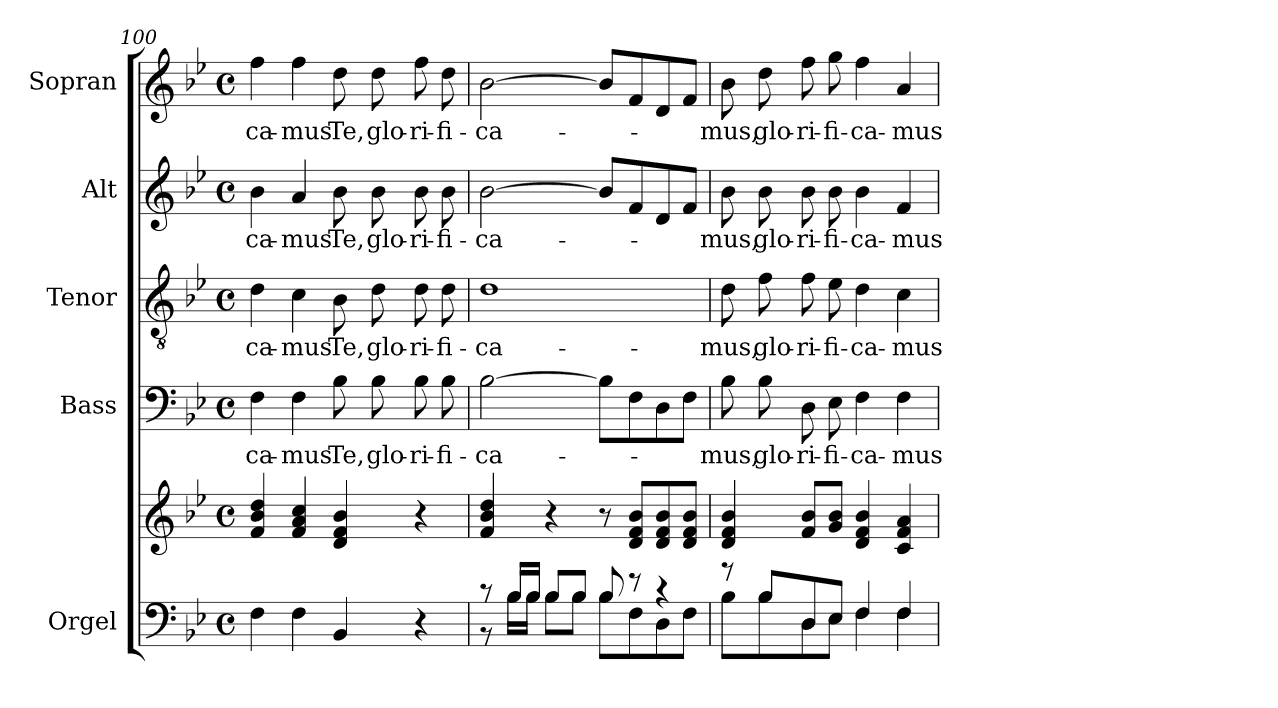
**kern	**kern	**kern	**text	**kern	**text	**kern	**text	**kern	**text
*part5	*part5	*part4	*part4	*part3	*part3	*part2	*part2	*part1	*part1
*staff6	*staff5	*staff4	*staff4	*staff3	*staff3	*staff2	*staff2	*staff1	*staff1
*I"Orgel	*	*I"Bass	*	*I"Tenor	*	*I"Alt	*	*I"Sopran	*
*I'Org.	*	*I'B.	*	*I'T.	*	*I'A.	*	*I'S.	*
*clefF4	*clefG2	*clefF4	*	*clefGv2	*	*clefG2	*	*clefG2	*
*k[b-e-]	*k[b-e-]	*k[b-e-]	*	*k[b-e-]	*	*k[b-e-]	*	*k[b-e-]	*
*B-:	*B-:	*B-:	*	*B-:	*	*B-:	*	*B-:	*
*M4/4	*M4/4	*M4/4	*	*M4/4	*	*M4/4	*	*M4/4	*
*met(c)	*met(c)	*met(c)	*	*met(c)	*	*met(c)	*	*met(c)	*
=100	=100	=100	=100	=100	=100	=100	=100	=100	=100
!	!	!	!LO:LY:b	!	!LO:LY:b	!	!LO:LY:b	!	!LO:LY:b
4F\	4f/ 4b-/ 4dd/	4F\	-ca-	4d\	-ca-	4b-\	-ca-	4ff\	-ca-
!	!	!	!LO:LY:b	!	!LO:LY:b	!	!LO:LY:b	!	!LO:LY:b
4F\	4f/ 4a/ 4cc/	4F\	-mus	4c\	-mus	4a/	-mus	4ff\	-mus
!	!	!	!LO:LY:b	!	!LO:LY:b	!	!LO:LY:b	!	!LO:LY:b
4BB-/	4d/ 4f/ 4b-/	8B-\	Te,	8B-\	Te,	8b-\	Te,	8dd\	Te,
!	!	!	!LO:LY:b	!	!LO:LY:b	!	!LO:LY:b	!	!LO:LY:b
.	.	8B-\	glo-	8d\	glo-	8b-\	glo-	8dd\	glo-
!	!	!	!LO:LY:b	!	!LO:LY:b	!	!LO:LY:b	!	!LO:LY:b
4r	4r	8B-\	-ri-	8d\	-ri-	8b-\	-ri-	8ff\	-ri-
!	!	!	!LO:LY:b	!	!LO:LY:b	!	!LO:LY:b	!	!LO:LY:b
.	.	8B-\	-fi-	8d\	-fi-	8b-\	-fi-	8dd\	-fi-
=101	=101	=101	=101	=101	=101	=101	=101	=101	=101
*^	*	*	*	*	*	*	*	*	*
!	!	!	!	!LO:LY:b	!	!LO:LY:b	!	!LO:LY:b	!	!LO:LY:b
8r	8r	4f/ 4b-/ 4dd/	[2B-\	-ca-	1d	-ca-	[2b-\	-ca-	[2b-\	-ca-
16B-/LL	16B-\LL	.	.	.	.	.	.	.	.	.
16B-/JJ	16B-\JJ	.	.	.	.	.	.	.	.	.
8B-/L	8B-\L	4r	.	.	.	.	.	.	.	.
8B-/J	8B-\J	.	.	.	.	.	.	.	.	.
8B-/	8B-\L	8r	8B-\L]	.	.	.	8b-/L]	.	8b-/L]	.
8rd	8F\	8d/ 8f/ 8b-/L	8F\	.	.	.	8f/	.	8f/	.
4rc	8D\	8d/ 8f/ 8b-/	8D\	.	.	.	8d/	.	8d/	.
.	8F\J	8d/ 8f/ 8b-/J	8F\J	.	.	.	8f/J	.	8f/J	.
=102	=102	=102	=102	=102	=102	=102	=102	=102	=102	=102
!	!	!	!	!LO:LY:b	!	!LO:LY:b	!	!LO:LY:b	!	!LO:LY:b
8rf	8B-\L	4d/ 4f/ 4b-/	8B-\	-mus,	8d\	-mus,	8b-\	-mus,	8b-\	-mus,
!	!	!	!	!LO:LY:b	!	!LO:LY:b	!	!LO:LY:b	!	!LO:LY:b
8B-/L	8B-\	.	8B-\	glo-	8f\	glo-	8b-\	glo-	8dd\	glo-
!	!	!	!	!LO:LY:b	!	!LO:LY:b	!	!LO:LY:b	!	!LO:LY:b
8D/	8D\	8f/ 8b-/L	8D\	-ri-	8f\	-ri-	8b-\	-ri-	8ff\	-ri-
!	!	!	!	!LO:LY:b	!	!LO:LY:b	!	!LO:LY:b	!	!LO:LY:b
8E-/J	8E-\J	8g/ 8b-/J	8E-\	-fi-	8e-\	-fi-	8b-\	-fi-	8gg\	-fi-
!	!	!	!	!LO:LY:b	!	!LO:LY:b	!	!LO:LY:b	!	!LO:LY:b
4F/	4F\	4d/ 4f/ 4b-/	4F\	-ca-	4d\	-ca-	4b-\	-ca-	4ff\	-ca-
!	!	!	!	!LO:LY:b	!	!LO:LY:b	!	!LO:LY:b	!	!LO:LY:b
4F/	4F\	4c/ 4f/ 4a/	4F\	-mus	4c\	-mus	4f/	-mus	4a/	-mus
*v	*v	*	*	*	*	*	*	*	*	*
=	=	=	=	=	=	=	=	=	=
*-	*-	*-	*-	*-	*-	*-	*-	*-	*-
